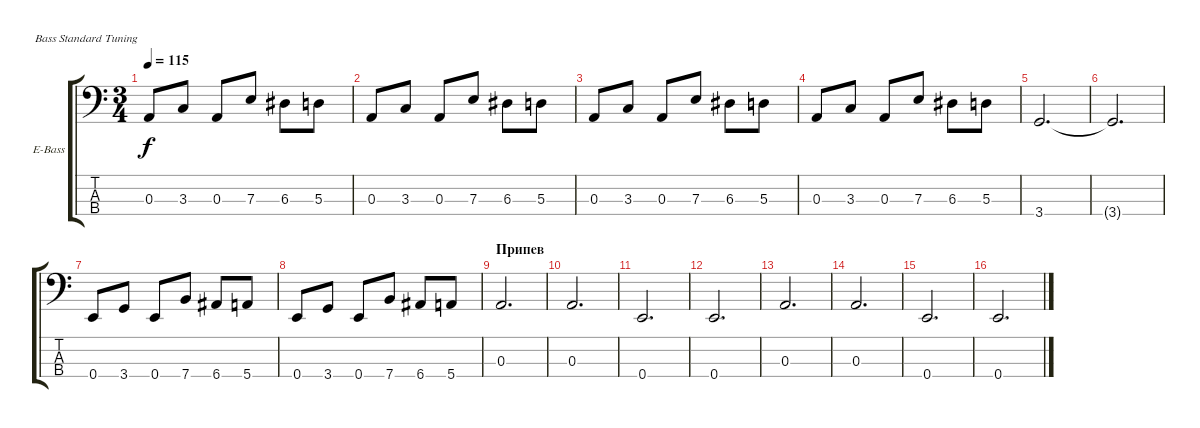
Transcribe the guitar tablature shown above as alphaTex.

\defaultSystemsLayout 4
\bracketExtendMode groupsimilarinstruments
\firstSystemTrackNameOrientation horizontal
\otherSystemsTrackNameOrientation horizontal
\track ("А. Андреев" "E-Bass") {instrument electricbassfinger}
\staff {score tabs}
\tuning (G2 D2 A1 E1)
\ts (3 4)
\tempo 115
\clef f4
\ks c
0.3.8{dy f} 3.3.8 0.3.8 7.3.8 6.3.8 5.3.8 |
0.3.8 3.3.8 0.3.8 7.3.8 6.3.8 5.3.8 |
0.3.8 3.3.8 0.3.8 7.3.8 6.3.8 5.3.8 |
0.3.8 3.3.8 0.3.8 7.3.8 6.3.8 5.3.8 |
3.4.2{d} |
3.4{t}.2{d} |
0.4.8 3.4.8 0.4.8 7.4.8 6.4.8 5.4.8 |
0.4.8 3.4.8 0.4.8 7.4.8 6.4.8 5.4.8 |
\section ("" "Припев")
0.3.2{d} |
0.3.2{d} |
0.4.2{d} |
0.4.2{d} |
0.3.2{d} |
0.3.2{d} |
0.4.2{d} |
0.4.2{d}
